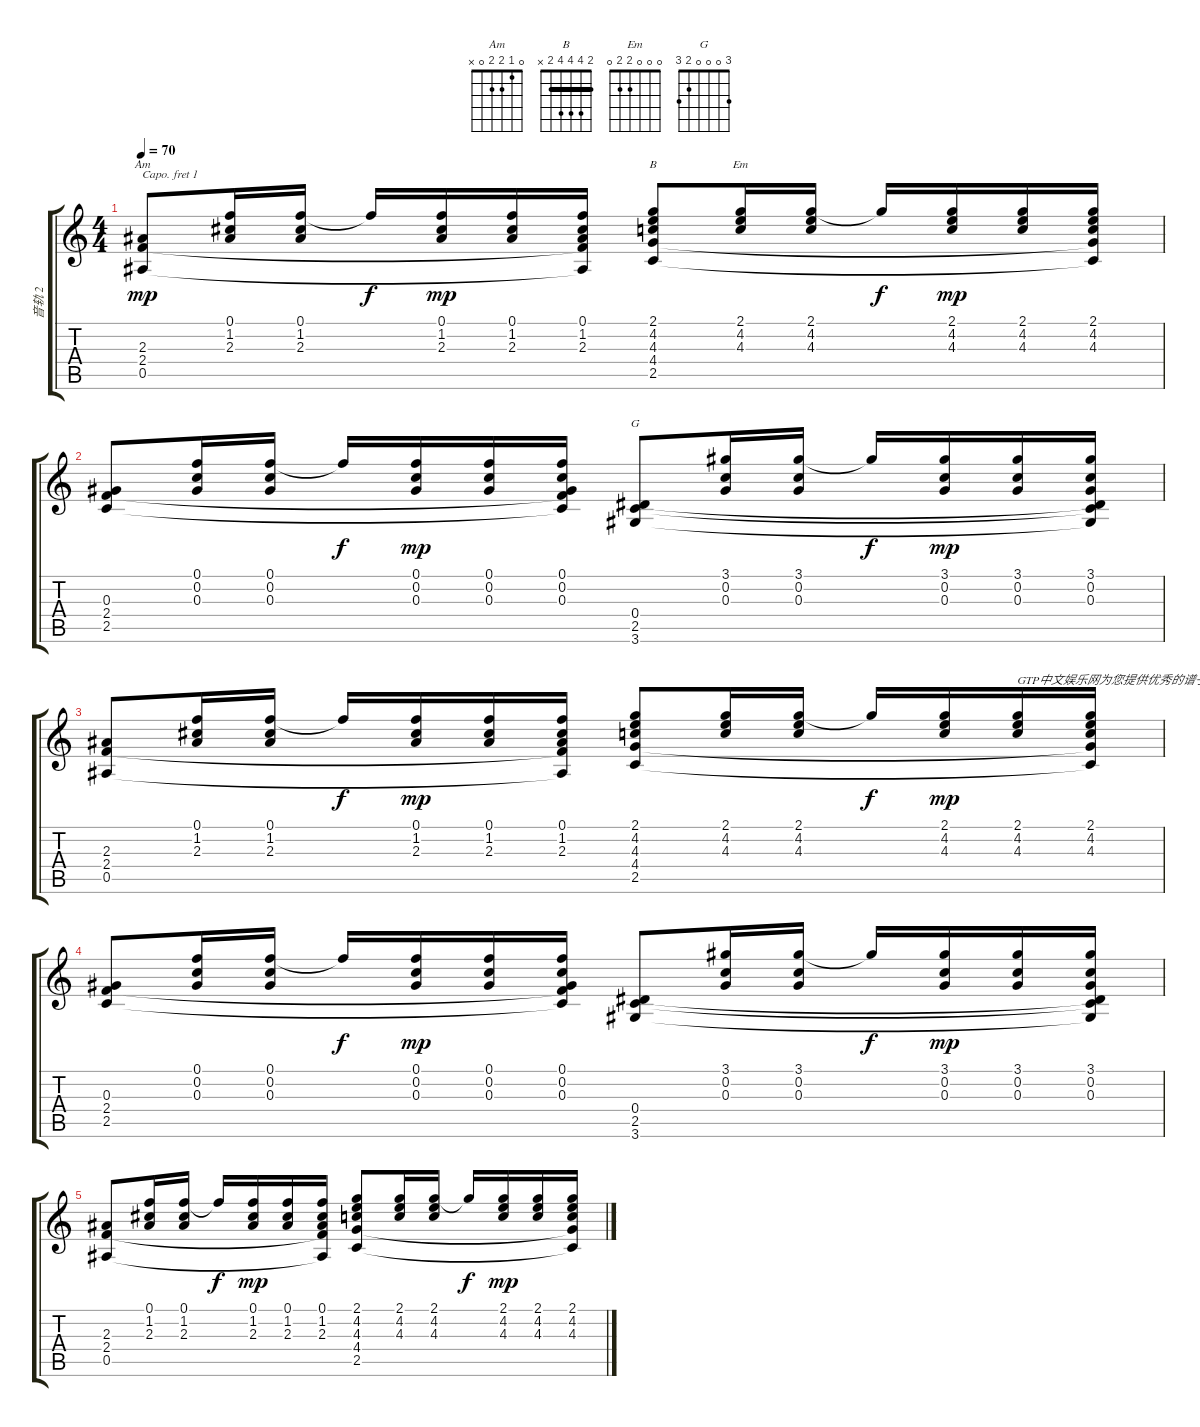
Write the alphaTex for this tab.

\track ("音轨 2" "音轨 2") {instrument acousticguitarsteel}
\staff {score tabs}
\capo 1
\tuning (E4 B3 G3 D3 A2 E2) {hide}
\chord ("Am" 0 1 2 2 0 x)
\chord ("B" 2 4 4 4 2 x) {barre 2}
\chord ("Em" 0 0 0 2 2 0)
\chord ("G" 3 0 0 0 2 3)
\ts (4 4)
\tempo 70
\clef g2
\ks c
(2.3 2.4 0.5).8{ch "Am" dy mp} (0.1 1.2 2.3).16 (0.1 1.2 2.3).16 0.1{t}.16{dy f} (0.1 1.2 2.3).16{dy mp} (0.1 1.2 2.3).16 (0.1 1.2 2.3 2.4{t} 0.5{t}).16 (2.1 4.2 4.3 4.4 2.5).8{ch "B"} (2.1 4.2 4.3).16{ch "Em"} (2.1 4.2 4.3).16 2.1{t}.16{dy f} (2.1 4.2 4.3).16{dy mp} (2.1 4.2 4.3).16 (2.1 4.2 4.3 4.4{t} 2.5{t}).16 |
(0.3 2.4 2.5).8 (0.1 0.2 0.3).16 (0.1 0.2 0.3).16 0.1{t}.16{dy f} (0.1 0.2 0.3).16{dy mp} (0.1 0.2 0.3).16 (0.1 0.2 0.3 2.4{t} 2.5{t}).16 (0.4 2.5 3.6).8{ch "G"} (3.1 0.2 0.3).16 (3.1 0.2 0.3).16 3.1{t}.16{dy f} (3.1 0.2 0.3).16{dy mp} (3.1 0.2 0.3).16 (3.1 0.2 0.3 0.4{t} 2.5{t} 3.6{t}).16 |
(2.3 2.4 0.5).8 (0.1 1.2 2.3).16 (0.1 1.2 2.3).16 0.1{t}.16{dy f} (0.1 1.2 2.3).16{dy mp} (0.1 1.2 2.3).16 (0.1 1.2 2.3 2.4{t} 0.5{t}).16 (2.1 4.2 4.3 4.4 2.5).8 (2.1 4.2 4.3).16 (2.1 4.2 4.3).16 2.1{t}.16{dy f} (2.1 4.2 4.3).16{dy mp} (2.1 4.2 4.3).16{txt "GTP中文娱乐网为您提供优秀的谱子"} (2.1 4.2 4.3 4.4{t} 2.5{t}).16 |
(0.3 2.4 2.5).8 (0.1 0.2 0.3).16 (0.1 0.2 0.3).16 0.1{t}.16{dy f} (0.1 0.2 0.3).16{dy mp} (0.1 0.2 0.3).16 (0.1 0.2 0.3 2.4{t} 2.5{t}).16 (0.4 2.5 3.6).8 (3.1 0.2 0.3).16 (3.1 0.2 0.3).16 3.1{t}.16{dy f} (3.1 0.2 0.3).16{dy mp} (3.1 0.2 0.3).16 (3.1 0.2 0.3 0.4{t} 2.5{t} 3.6{t}).16 |
(2.3 2.4 0.5).8{txt " "} (0.1 1.2 2.3).16 (0.1 1.2 2.3).16 0.1{t}.16{dy f} (0.1 1.2 2.3).16{dy mp} (0.1 1.2 2.3).16 (0.1 1.2 2.3 2.4{t} 0.5{t}).16 (2.1 4.2 4.3 4.4 2.5).8 (2.1 4.2 4.3).16 (2.1 4.2 4.3).16 2.1{t}.16{dy f} (2.1 4.2 4.3).16{dy mp} (2.1 4.2 4.3).16 (2.1 4.2 4.3 4.4{t} 2.5{t}).16
